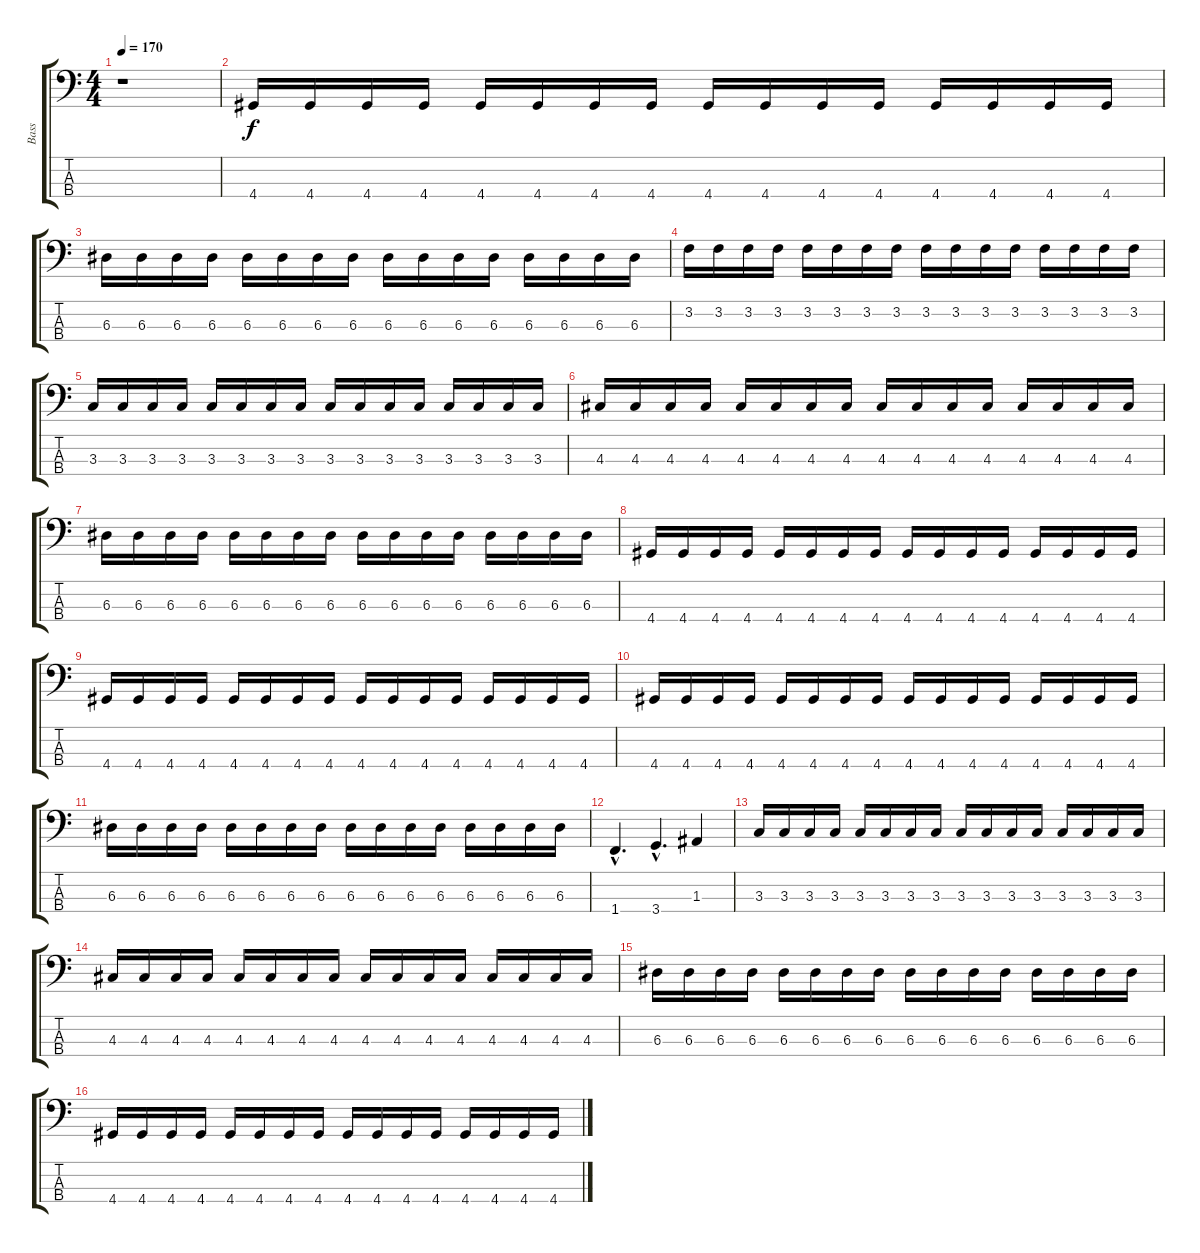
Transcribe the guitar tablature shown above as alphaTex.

\track ("Bass" "Bass") {instrument electricbassfinger}
\staff {score tabs}
\tuning (G2 D2 A1 E1) {hide}
\ts (4 4)
\tempo 170
\clef f4
\ks c
r.1{dy f} |
4.4.16 4.4.16 4.4.16 4.4.16 4.4.16 4.4.16 4.4.16 4.4.16 4.4.16 4.4.16 4.4.16 4.4.16 4.4.16 4.4.16 4.4.16 4.4.16 |
6.3.16 6.3.16 6.3.16 6.3.16 6.3.16 6.3.16 6.3.16 6.3.16 6.3.16 6.3.16 6.3.16 6.3.16 6.3.16 6.3.16 6.3.16 6.3.16 |
3.2.16 3.2.16 3.2.16 3.2.16 3.2.16 3.2.16 3.2.16 3.2.16 3.2.16 3.2.16 3.2.16 3.2.16 3.2.16 3.2.16 3.2.16 3.2.16 |
3.3.16 3.3.16 3.3.16 3.3.16 3.3.16 3.3.16 3.3.16 3.3.16 3.3.16 3.3.16 3.3.16 3.3.16 3.3.16 3.3.16 3.3.16 3.3.16 |
4.3.16 4.3.16 4.3.16 4.3.16 4.3.16 4.3.16 4.3.16 4.3.16 4.3.16 4.3.16 4.3.16 4.3.16 4.3.16 4.3.16 4.3.16 4.3.16 |
6.3.16 6.3.16 6.3.16 6.3.16 6.3.16 6.3.16 6.3.16 6.3.16 6.3.16 6.3.16 6.3.16 6.3.16 6.3.16 6.3.16 6.3.16 6.3.16 |
4.4.16 4.4.16 4.4.16 4.4.16 4.4.16 4.4.16 4.4.16 4.4.16 4.4.16 4.4.16 4.4.16 4.4.16 4.4.16 4.4.16 4.4.16 4.4.16 |
4.4.16 4.4.16 4.4.16 4.4.16 4.4.16 4.4.16 4.4.16 4.4.16 4.4.16 4.4.16 4.4.16 4.4.16 4.4.16 4.4.16 4.4.16 4.4.16 |
4.4.16 4.4.16 4.4.16 4.4.16 4.4.16 4.4.16 4.4.16 4.4.16 4.4.16 4.4.16 4.4.16 4.4.16 4.4.16 4.4.16 4.4.16 4.4.16 |
6.3.16 6.3.16 6.3.16 6.3.16 6.3.16 6.3.16 6.3.16 6.3.16 6.3.16 6.3.16 6.3.16 6.3.16 6.3.16 6.3.16 6.3.16 6.3.16 |
1.4{hac}.4{d} 3.4{hac}.4{d} 1.3.4 |
3.3.16 3.3.16 3.3.16 3.3.16 3.3.16 3.3.16 3.3.16 3.3.16 3.3.16 3.3.16 3.3.16 3.3.16 3.3.16 3.3.16 3.3.16 3.3.16 |
4.3.16 4.3.16 4.3.16 4.3.16 4.3.16 4.3.16 4.3.16 4.3.16 4.3.16 4.3.16 4.3.16 4.3.16 4.3.16 4.3.16 4.3.16 4.3.16 |
6.3.16 6.3.16 6.3.16 6.3.16 6.3.16 6.3.16 6.3.16 6.3.16 6.3.16 6.3.16 6.3.16 6.3.16 6.3.16 6.3.16 6.3.16 6.3.16 |
4.4.16 4.4.16 4.4.16 4.4.16 4.4.16 4.4.16 4.4.16 4.4.16 4.4.16 4.4.16 4.4.16 4.4.16 4.4.16 4.4.16 4.4.16 4.4.16
